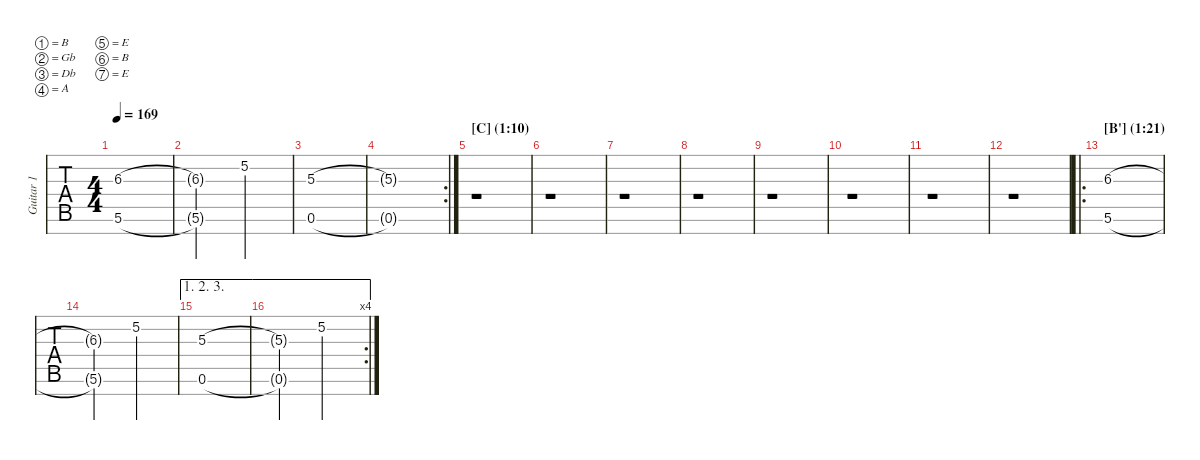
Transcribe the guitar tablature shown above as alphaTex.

\defaultSystemsLayout 4
\hideDynamics
\bracketExtendMode nobrackets
\multiTrackTrackNamePolicy allsystems
\firstSystemTrackNameMode fullname
\otherSystemsTrackNameMode fullname
\otherSystemsTrackNameOrientation horizontal
\track ("Guitar 1" "Gtr. 1") {instrument overdrivenguitar}
\staff {tabs}
\tuning (B3 Gb3 Db3 A2 E2 B1 E1)
\ts (4 4)
\scale
1.00077
\tempo 169
\accidentals auto
\clef g2
\ottava regular
\simile none
\ks c
(6.3 5.6).1{dy mf} |
\scale
1.00077 (6.3{t} 5.6{t}).2 5.2.2 |
\scale
1.00077 (5.3{acc #} 0.6).1 |
\rc 2
\scale
0.997697 (5.3{t acc #} 0.6{t}).1 |
\section ("" "[C] (1:10)")
r.1 |
r.1 |
r.1 |
r.1 |
\scale
0.996164 r.1 |
\scale
0.996164 r.1 |
\scale
0.996164 r.1 |
\scale
1.01151 r.1 |
\ro
\section ("" "[B'] (1:21)")
\scale
1.00005 (6.3 5.6).1 |
\scale
1.0019 (6.3{t} 5.6{t}).2 5.2.2 |
\ae (1 2 3)
\scale
1.00191 (5.3{acc #} 0.6).1 |
\ae (1 2 3)
\rc 4
\scale
0.996142 (5.3{t acc #} 0.6{t}).2 5.2.2
